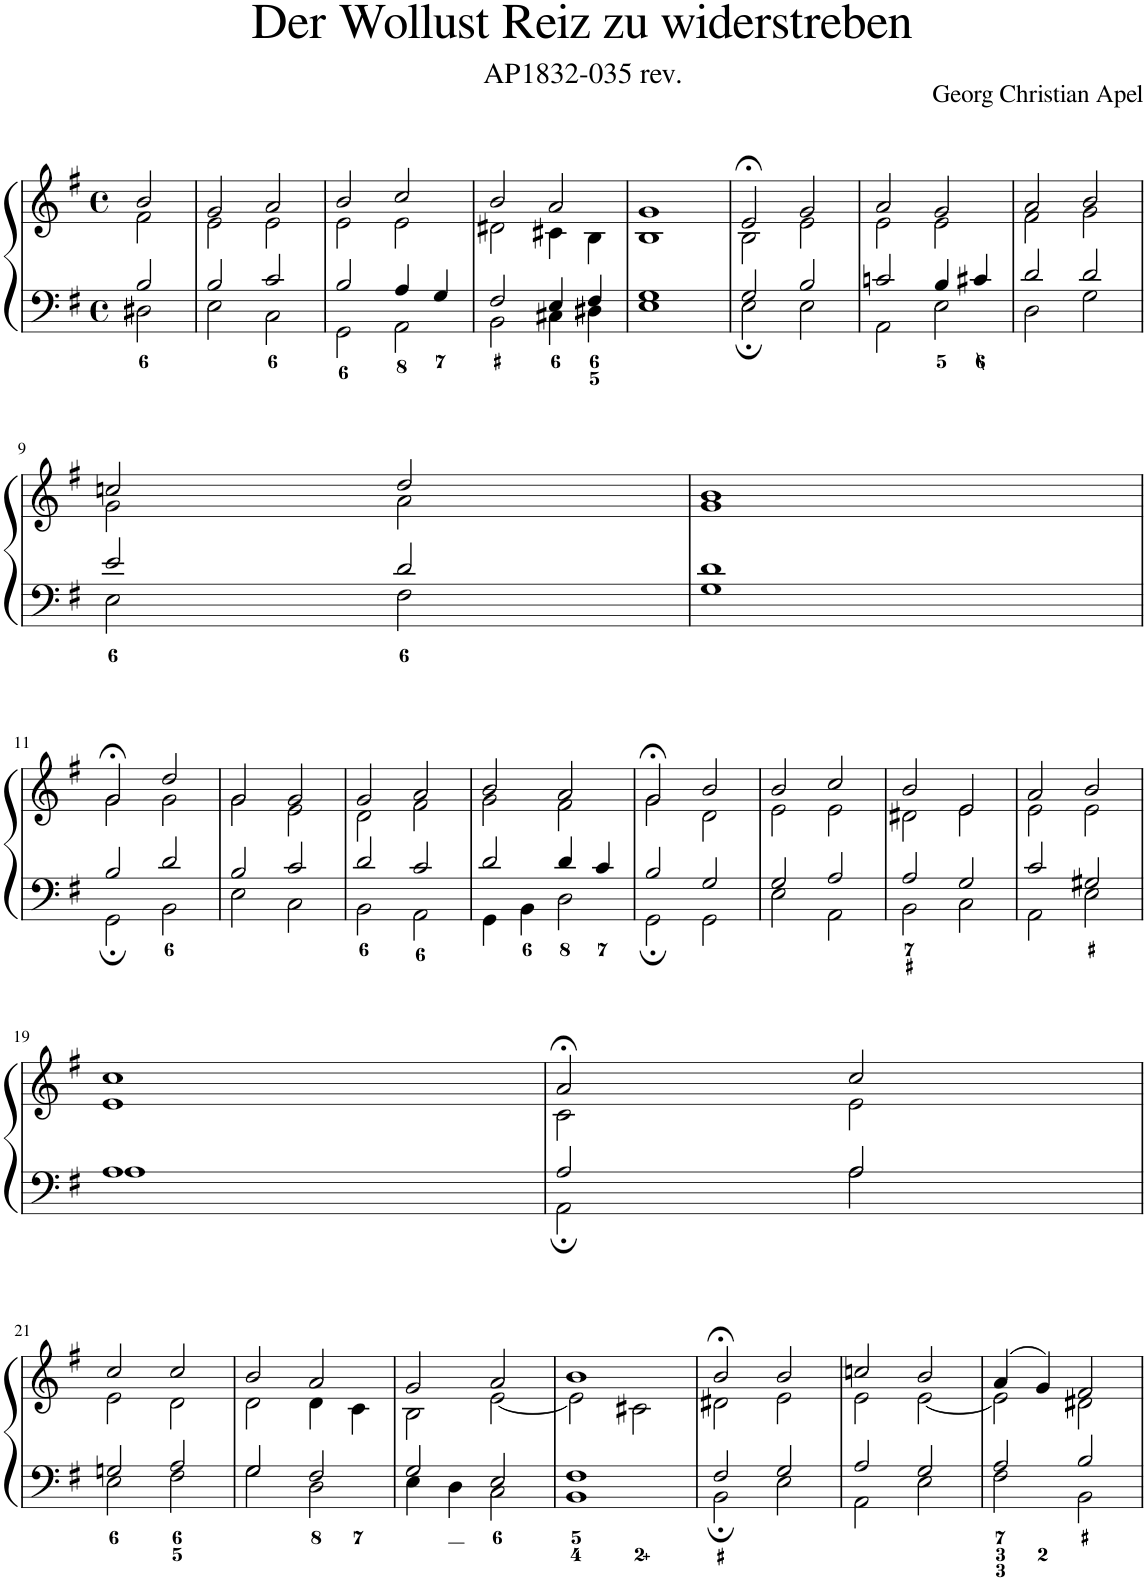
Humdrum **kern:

**kern	**kern
*part1	*part1
*staff2	*staff1
*I"Piano	*
*I'Pno.	*
*clefF4	*clefG2
*k[f#]	*k[f#]
*M4/4	*M4/4
*met(c)	*met(c)
=1	=1
*^	*^
2B/	2D#X\	2b/	2f#\
=2	=2	=2	=2
2B/	2E\	2g/	2e\
2c/	2C\	2a/	2e\
=3	=3	=3	=3
2B/	2GG\	2b/	2e\
4A/	2AA\	2cc/	2e\
4G/	.	.	.
=4	=4	=4	=4
2F#/	2BB\	2b/	2d#X\
4E/	4C#X\	2a/	4c#X\
4F#/	4D#X\	.	4B\
=5	=5	=5	=5
1G	1E	1g	1B
=6	=6	=6	=6
2G/	2E;\	2e;</	2B\
2B/	2E\	2g/	2e\
=7	=7	=7	=7
2cn/	2AA\	2a/	2e\
4B/	2E\	2g/	2e\
4c#X/	.	.	.
=8	=8	=8	=8
2d/	2D\	2a/	2f#\
2d/	2G\	2b/	2g\
!!LO:LB:g=z	!!
=9	=9	=9	=9
2e/	2E\	2ccn/	2g\
2d/	2F#\	2dd/	2a\
=10	=10	=10	=10
1d	1G	1b	1g
!!LO:LB:g=z	!!
=11	=11	=11	=11
2B/	2GG;\	2g;</	2g\
2d/	2BB\	2dd/	2g\
=12	=12	=12	=12
2B/	2E\	2g/	2g\
2c/	2C\	2g/	2e\
=13	=13	=13	=13
2d/	2BB\	2g/	2d\
2c/	2AA\	2a/	2f#\
=14	=14	=14	=14
2d/	4GG\	2b/	2g\
.	4BB\	.	.
4d/	2D\	2a/	2f#\
4c/	.	.	.
=15	=15	=15	=15
2B/	2GG;\	2g;</	2g\
2G/	2GG\	2b/	2d\
=16	=16	=16	=16
2G/	2E\	2b/	2e\
2A/	2AA\	2cc/	2e\
=17	=17	=17	=17
2A/	2BB\	2b/	2d#X\
2G/	2C\	2e/	2e\
=18	=18	=18	=18
2c/	2AA\	2a/	2e\
2G#X/	2E\	2b/	2e\
!!LO:LB:g=z	!!
=19	=19	=19	=19
1A	1A	1cc	1e
=20	=20	=20	=20
2A/	2AA;\	2a;</	2c\
2A/	2A\	2cc/	2e\
!!LO:LB:g=z	!!
=21	=21	=21	=21
2Gn/	2E\	2cc/	2e\
2A/	2F#\	2cc/	2d\
=22	=22	=22	=22
2G/	2G\	2b/	2d\
2F#/	2D\	2a/	4d\
.	.	.	4c\
=23	=23	=23	=23
2G/	4E\	2g/	2B\
.	4D\	.	.
2E/	2C\	2a/	[2e\
=24	=24	=24	=24
1F#	1BB	1b	2e\]
.	.	.	2c#X\
=25	=25	=25	=25
2F#/	2BB;\	2b;</	2d#X\
2G/	2E\	2b/	2e\
=26	=26	=26	=26
2A/	2AA\	2ccn/	2e\
2G/	2E\	2b/	[2e\
=27	=27	=27	=27
2A/	2F#\	(4a/	2e\]
.	.	4g/)	.
2B/	2BB\	2f#/	2d#X\
*v	*v	*	*
*	*v	*v
=	=
*-	*-
